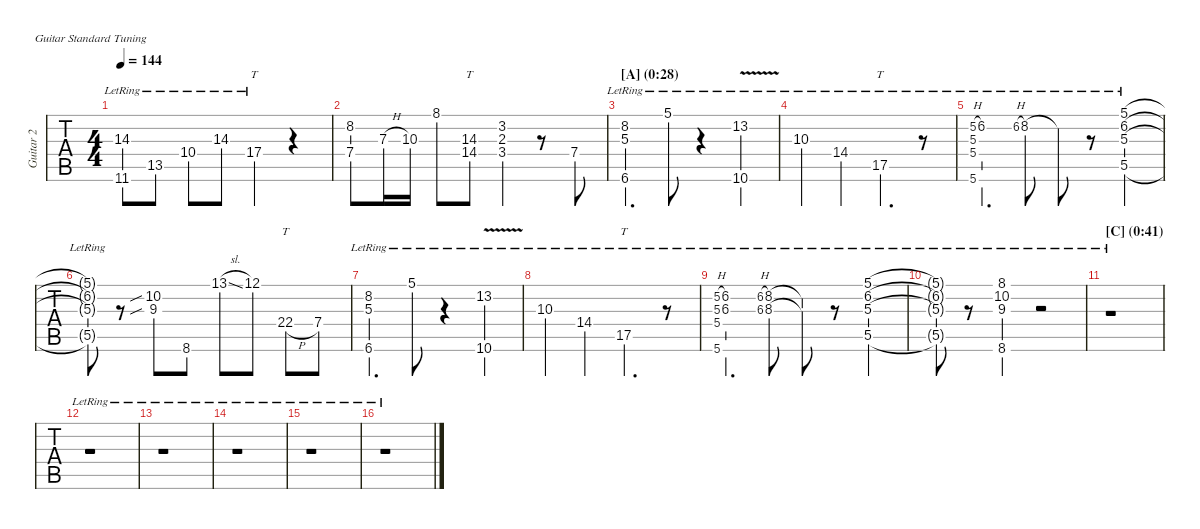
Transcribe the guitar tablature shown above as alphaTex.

\defaultSystemsLayout 4
\hideDynamics
\bracketExtendMode nobrackets
\multiTrackTrackNamePolicy allsystems
\firstSystemTrackNameMode fullname
\otherSystemsTrackNameMode fullname
\otherSystemsTrackNameOrientation horizontal
\track ("Guitar 2" "Guitar 2") {instrument overdrivenguitar}
\staff {tabs}
\tuning (E4 B3 G3 D3 A2 E2)
\ts (4 4)
\scale
1.00114
\tempo 144
\accidentals auto
\clef g2
\ottava regular
\simile none
\ks c
(11.6{lr acc #} 14.3{lr}).8{dy mf} 13.5{lr acc #}.8 10.4{lr}.8 14.3{lr}.8 17.4{lr}.4{tt} r.4 |
\scale
0.998862 (7.4 8.2).8 7.3{h}.16 10.3.16 8.1.8 (14.3 14.4).8{tt} (3.4{st} 2.3{st} 3.2{st}).4 r.8 7.4.8 |
\section ("A" "(0:28)")
\scale
1.00573 (6.6{lr acc #} 5.3{lr} 8.2{lr}).4{d} 5.1{lr}.8 r.4 (13.2{v lr} 10.6{lr}).4 |
\scale
0.997373 10.3{lr}.4 14.4{lr}.4 17.5{lr}.4{tt d} r.8 |
\scale
0.991499 (5.2{h lr} 5.6{lr} 5.3{lr} 5.4{lr}).8{gr onbeat} 6.2{lr}.4{d} 6.2{h lr}.8{gr onbeat} 8.2{lr}.8 8.2{lr t}.8 r.8 (5.5{lr} 5.3{lr} 6.2{lr} 5.1{lr}).4 |
\scale
1.0054 (5.5{lr t} 5.3{lr t} 6.2{lr t} 5.1{lr t}).8 r.8 (9.3{sib} 10.2{sib}).8 8.6.8 13.1{sl}.8 12.1.8 22.4{h}.8{tt} 7.4.8 |
\scale
1.00164 (6.6{lr acc #} 5.3{lr} 8.2{lr}).4{d} 5.1{lr}.8 r.4 (13.2{v lr} 10.6{lr}).4 |
\scale
0.997463 10.3{lr}.4 14.4{lr}.4 17.5{lr}.4{tt d} r.8 |
\scale
1.00866 (5.2{h lr} 5.6{lr} 5.3{h lr} 5.4{lr}).8{gr onbeat} (6.2{lr} 6.3{lr acc #}).4{d} (6.2{h lr} 6.3{h lr acc #}).8{gr onbeat} (8.2{lr} 8.3{lr acc #}).8 (8.2{lr t} 8.3{lr t acc #}).8 r.8 (5.3{lr} 5.5{lr} 6.2{lr} 5.1{lr}).4 |
\scale
0.99223 (5.3{lr t} 5.5{lr t} 6.2{lr t} 5.1{lr t}).8 r.8 (8.6{lr} 9.3{lr} 8.1{lr} 10.2{lr}).4 r.2 |
\section ("C" "(0:41)")
\scale
1.00155 r.1 |
\scale
0.997372 r.1 |
\scale
1.00822 r.1 |
\scale
0.992857 r.1 |
\scale
0.999336 r.1 |
\scale
1.00351 r.1
